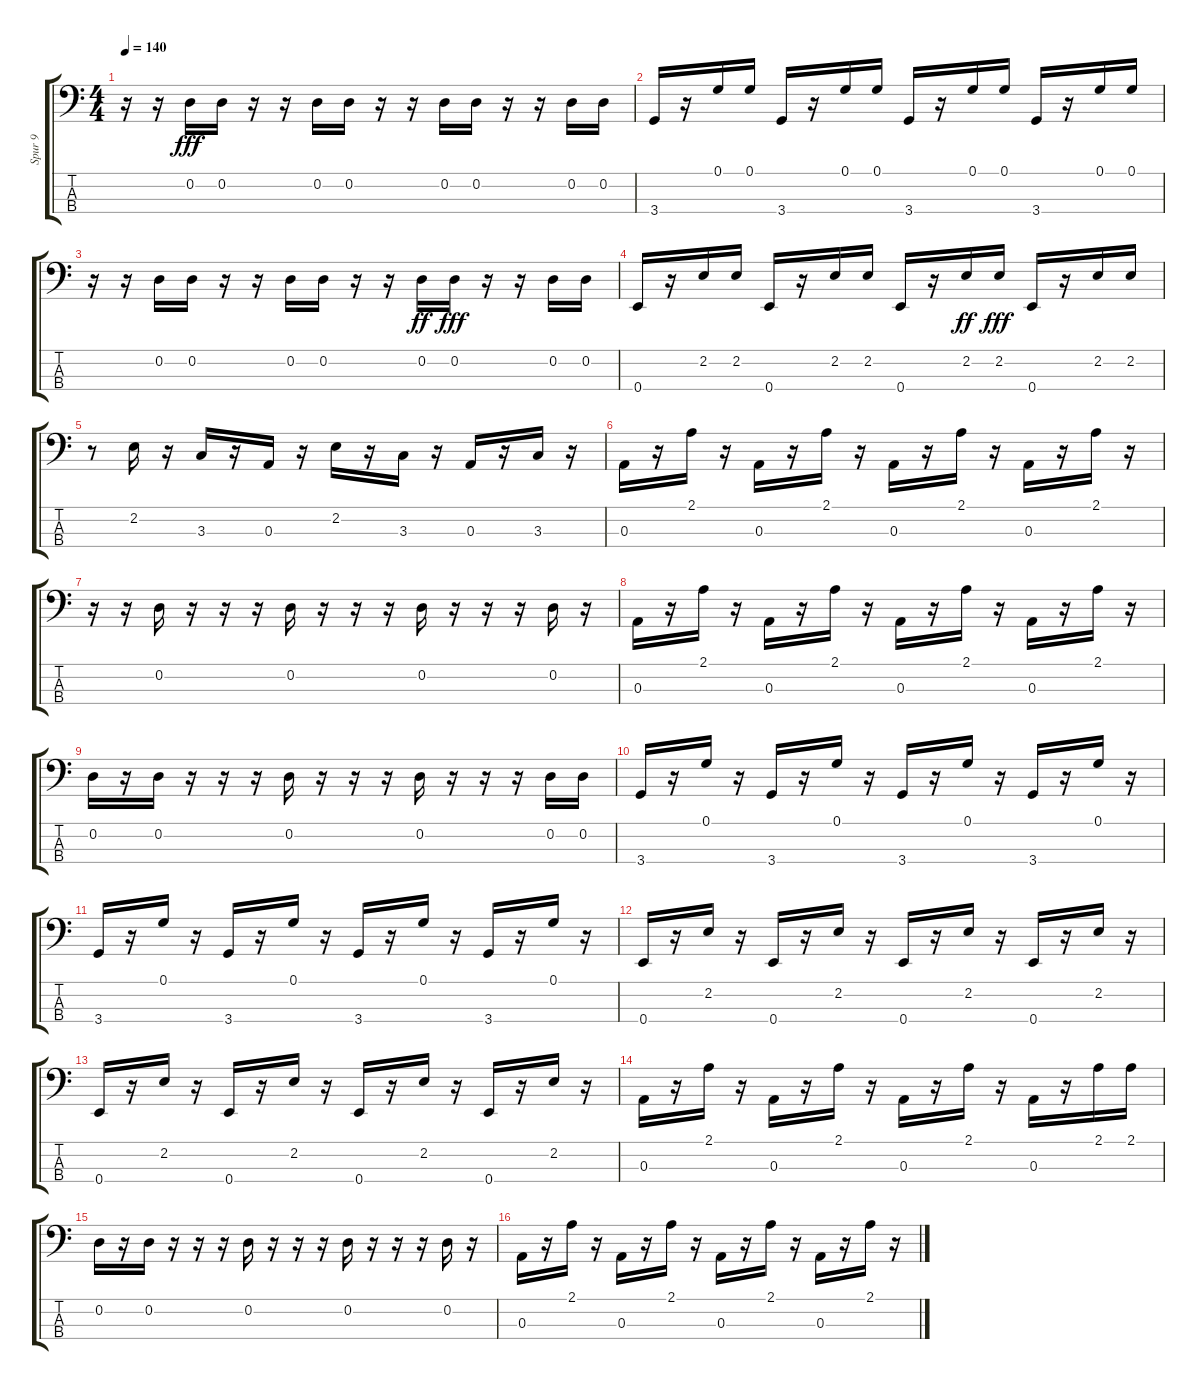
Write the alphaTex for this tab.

\track ("Spur 9" "Spur 9") {instrument electricbassfinger}
\staff {score tabs}
\tuning (G2 D2 A1 E1) {hide}
\ts (4 4)
\tempo 140
\clef f4
\ks c
r.16{dy fff} r.16 0.2.16 0.2.16 r.16 r.16 0.2.16 0.2.16 r.16 r.16 0.2.16 0.2.16 r.16 r.16 0.2.16 0.2.16 |
3.4.16 r.16 0.1.16 0.1.16 3.4.16 r.16 0.1.16 0.1.16 3.4.16 r.16 0.1.16 0.1.16 3.4.16 r.16 0.1.16 0.1.16 |
r.16 r.16 0.2.16 0.2.16 r.16 r.16 0.2.16 0.2.16 r.16 r.16 0.2.16{dy ff} 0.2.16{dy fff} r.16 r.16 0.2.16 0.2.16 |
0.4.16 r.16 2.2.16 2.2.16 0.4.16 r.16 2.2.16 2.2.16 0.4.16 r.16 2.2.16{dy ff} 2.2.16{dy fff} 0.4.16 r.16 2.2.16 2.2.16 |
r.8 2.2.16 r.16 3.3.16 r.16 0.3.16 r.16 2.2.16 r.16 3.3.16 r.16 0.3.16 r.16 3.3.16 r.16 |
0.3.16 r.16 2.1.16 r.16 0.3.16 r.16 2.1.16 r.16 0.3.16 r.16 2.1.16 r.16 0.3.16 r.16 2.1.16 r.16 |
r.16 r.16 0.2.16 r.16 r.16 r.16 0.2.16 r.16 r.16 r.16 0.2.16 r.16 r.16 r.16 0.2.16 r.16 |
0.3.16 r.16 2.1.16 r.16 0.3.16 r.16 2.1.16 r.16 0.3.16 r.16 2.1.16 r.16 0.3.16 r.16 2.1.16 r.16 |
0.2.16 r.16 0.2.16 r.16 r.16 r.16 0.2.16 r.16 r.16 r.16 0.2.16 r.16 r.16 r.16 0.2.16 0.2.16 |
3.4.16 r.16 0.1.16 r.16 3.4.16 r.16 0.1.16 r.16 3.4.16 r.16 0.1.16 r.16 3.4.16 r.16 0.1.16 r.16 |
3.4.16 r.16 0.1.16 r.16 3.4.16 r.16 0.1.16 r.16 3.4.16 r.16 0.1.16 r.16 3.4.16 r.16 0.1.16 r.16 |
0.4.16 r.16 2.2.16 r.16 0.4.16 r.16 2.2.16 r.16 0.4.16 r.16 2.2.16 r.16 0.4.16 r.16 2.2.16 r.16 |
0.4.16 r.16 2.2.16 r.16 0.4.16 r.16 2.2.16 r.16 0.4.16 r.16 2.2.16 r.16 0.4.16 r.16 2.2.16 r.16 |
0.3.16 r.16 2.1.16 r.16 0.3.16 r.16 2.1.16 r.16 0.3.16 r.16 2.1.16 r.16 0.3.16 r.16 2.1.16 2.1.16 |
0.2.16 r.16 0.2.16 r.16 r.16 r.16 0.2.16 r.16 r.16 r.16 0.2.16 r.16 r.16 r.16 0.2.16 r.16 |
0.3.16 r.16 2.1.16 r.16 0.3.16 r.16 2.1.16 r.16 0.3.16 r.16 2.1.16 r.16 0.3.16 r.16 2.1.16 r.16
